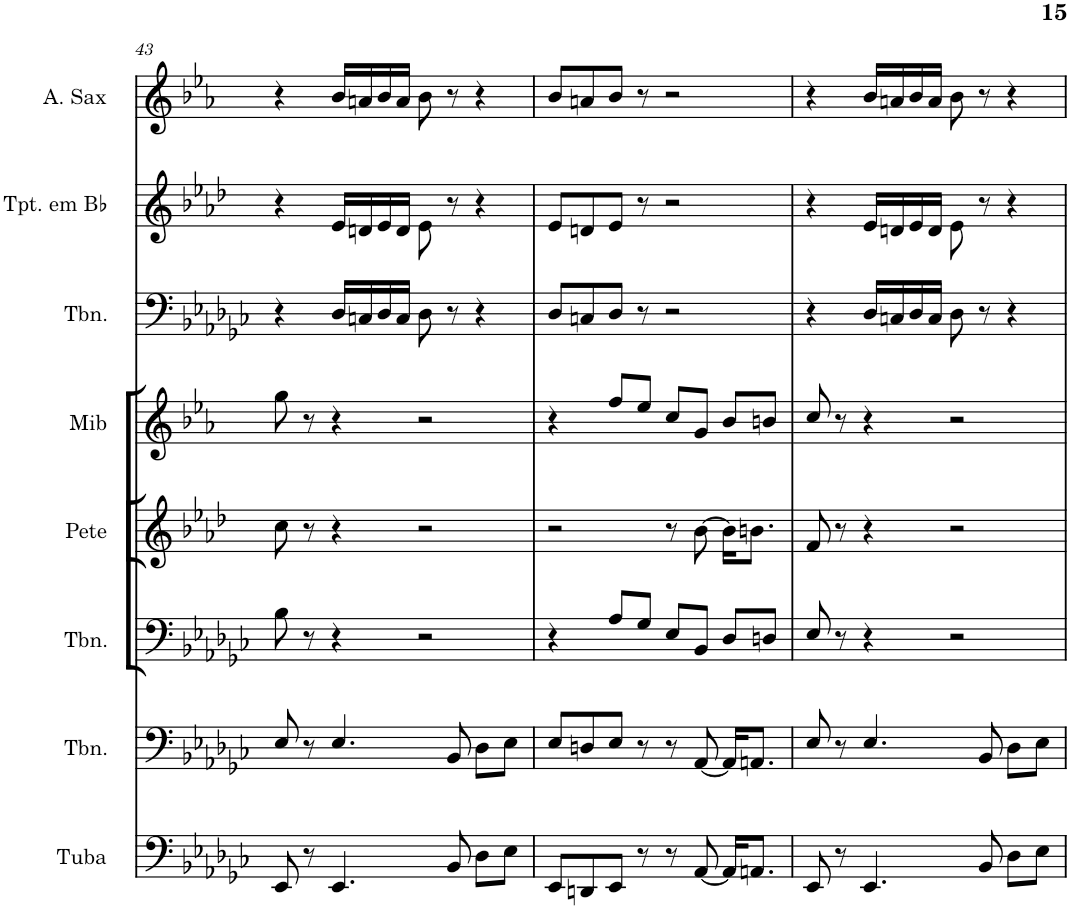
**kern	**kern	**kern	**kern	**kern	**kern	**kern	**kern
*part8	*part7	*part6	*part5	*part4	*part3	*part2	*part1
*staff8	*staff7	*staff6	*staff5	*staff4	*staff3	*staff2	*staff1
*I"Tuba	*I"Trombone	*I"Trombone	*I"Pete Pergunta	*I"Mib Resposta	*I"Trombone	*I"Trompete em Bb	*I"Saxofone Alto
*I'Tuba	*I'Tbn.	*I'Tbn.	*I'Pete	*I'Mib	*I'Tbn.	*I'Tpt. em Bb	*
!!LO:PB:g=z
*clefF4	*clefF4	*clefF4	*clefG2	*clefG2	*clefF4	*clefG2	*clefG2
*	*	*	*Trd1c2	*Trd5c9	*	*Trd1c2	*Trd5c9
*k[b-e-a-d-g-c-]	*k[b-e-a-d-g-c-]	*k[b-e-a-d-g-c-]	*k[b-e-a-d-]	*k[b-e-a-]	*k[b-e-a-d-g-c-]	*k[b-e-a-d-]	*k[b-e-a-]
*e-:	*e-:	*e-:	*f:	*c:	*e-:	*f:	*c:
*M4/4	*M4/4	*M4/4	*M4/4	*M4/4	*M4/4	*M4/4	*M4/4
=43	=43	=43	=43	=43	=43	=43	=43
8EE-/	8E-/	8B-\	8cc\	8gg\	4r	4r	4r
8r	8r	8r	8r	8r	.	.	.
4.EE-/	4.E-/	4r	4r	4r	16D-/LL	16e-/LL	16b-/LL
.	.	.	.	.	16Cn/	16dn/	16an/
.	.	.	.	.	16D-/	16e-/	16b-/
.	.	.	.	.	16C/JJ	16d/JJ	16a/JJ
.	.	2r	2r	2r	8D-\	8e-\	8b-\
8BB-/	8BB-/	.	.	.	8r	8r	8r
8D-\L	8D-\L	.	.	.	4r	4r	4r
8E-\J	8E-\J	.	.	.	.	.	.
=44	=44	=44	=44	=44	=44	=44	=44
8EE-/L	8E-/L	4r	2r	4r	8D-/L	8e-/L	8b-/L
8DDn/	8Dn/	.	.	.	8Cn/	8dn/	8an/
8EE-/J	8E-/J	8A-/L	.	8ff/L	8D-/J	8e-/J	8b-/J
8r	8r	8G-/J	.	8ee-/J	8r	8r	8r
8r	8r	8E-/L	8r	8cc/L	2r	2r	2r
[8AA-/	[8AA-/	8BB-/J	[8b-\	8g/J	.	.	.
16AA-/KL]	16AA-/KL]	8D-/L	16b-\KL]	8b-/L	.	.	.
8.AAn/J	8.AAn/J	.	8.bn\J	.	.	.	.
.	.	8Dn/J	.	8bn/J	.	.	.
=45	=45	=45	=45	=45	=45	=45	=45
8EE-/	8E-/	8E-/	8f/	8cc/	4r	4r	4r
8r	8r	8r	8r	8r	.	.	.
4.EE-/	4.E-/	4r	4r	4r	16D-/LL	16e-/LL	16b-/LL
.	.	.	.	.	16Cn/	16dn/	16an/
.	.	.	.	.	16D-/	16e-/	16b-/
.	.	.	.	.	16C/JJ	16d/JJ	16a/JJ
.	.	2r	2r	2r	8D-\	8e-\	8b-\
8BB-/	8BB-/	.	.	.	8r	8r	8r
8D-\L	8D-\L	.	.	.	4r	4r	4r
8E-\J	8E-\J	.	.	.	.	.	.
=	=	=	=	=	=	=	=
*-	*-	*-	*-	*-	*-	*-	*-
